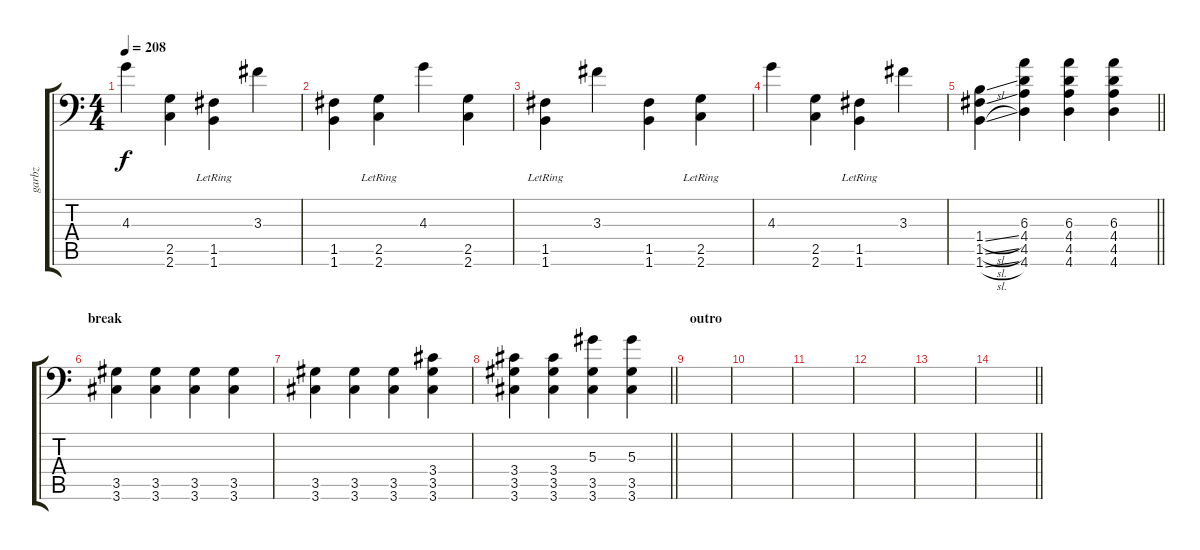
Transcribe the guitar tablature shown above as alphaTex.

\track ("garbz" "garbz") {instrument overdrivenguitar}
\staff {score tabs}
\tuning (C4 G3 Eb3 Bb2 F2 Bb1) {hide}
\ts (4 4)
\tempo 208
\clef f4
\ks c
4.3.4{dy f} (2.5 2.6).4 (1.5{lr} 1.6{lr}).4 3.3.4 |
(1.5 1.6).4 (2.5{lr} 2.6{lr}).4 4.3.4 (2.5 2.6).4 |
(1.5{lr} 1.6{lr}).4 3.3.4 (1.5 1.6).4 (2.5{lr} 2.6{lr}).4 |
4.3.4 (2.5 2.6).4 (1.5{lr} 1.6{lr}).4 3.3.4 |
\barLineRight lightlight
(1.4{sl} 1.5{sl} 1.6{sl}).4 (6.3 4.4 4.5 4.6).4 (6.3 4.4 4.5 4.6).4 (6.3 4.4 4.5 4.6).4 |
\section ("" "break")
(3.5 3.6).4 (3.5 3.6).4 (3.5 3.6).4 (3.5 3.6).4 |
(3.5 3.6).4 (3.5 3.6).4 (3.5 3.6).4 (3.4 3.5 3.6).4 |
\barLineRight lightlight
(3.4 3.5 3.6).4 (3.4 3.5 3.6).4 (5.3 3.5 3.6).4 (5.3 3.5 3.6).4 |
\section ("" "outro")
|
|
|
|
|
\barLineRight lightlight
